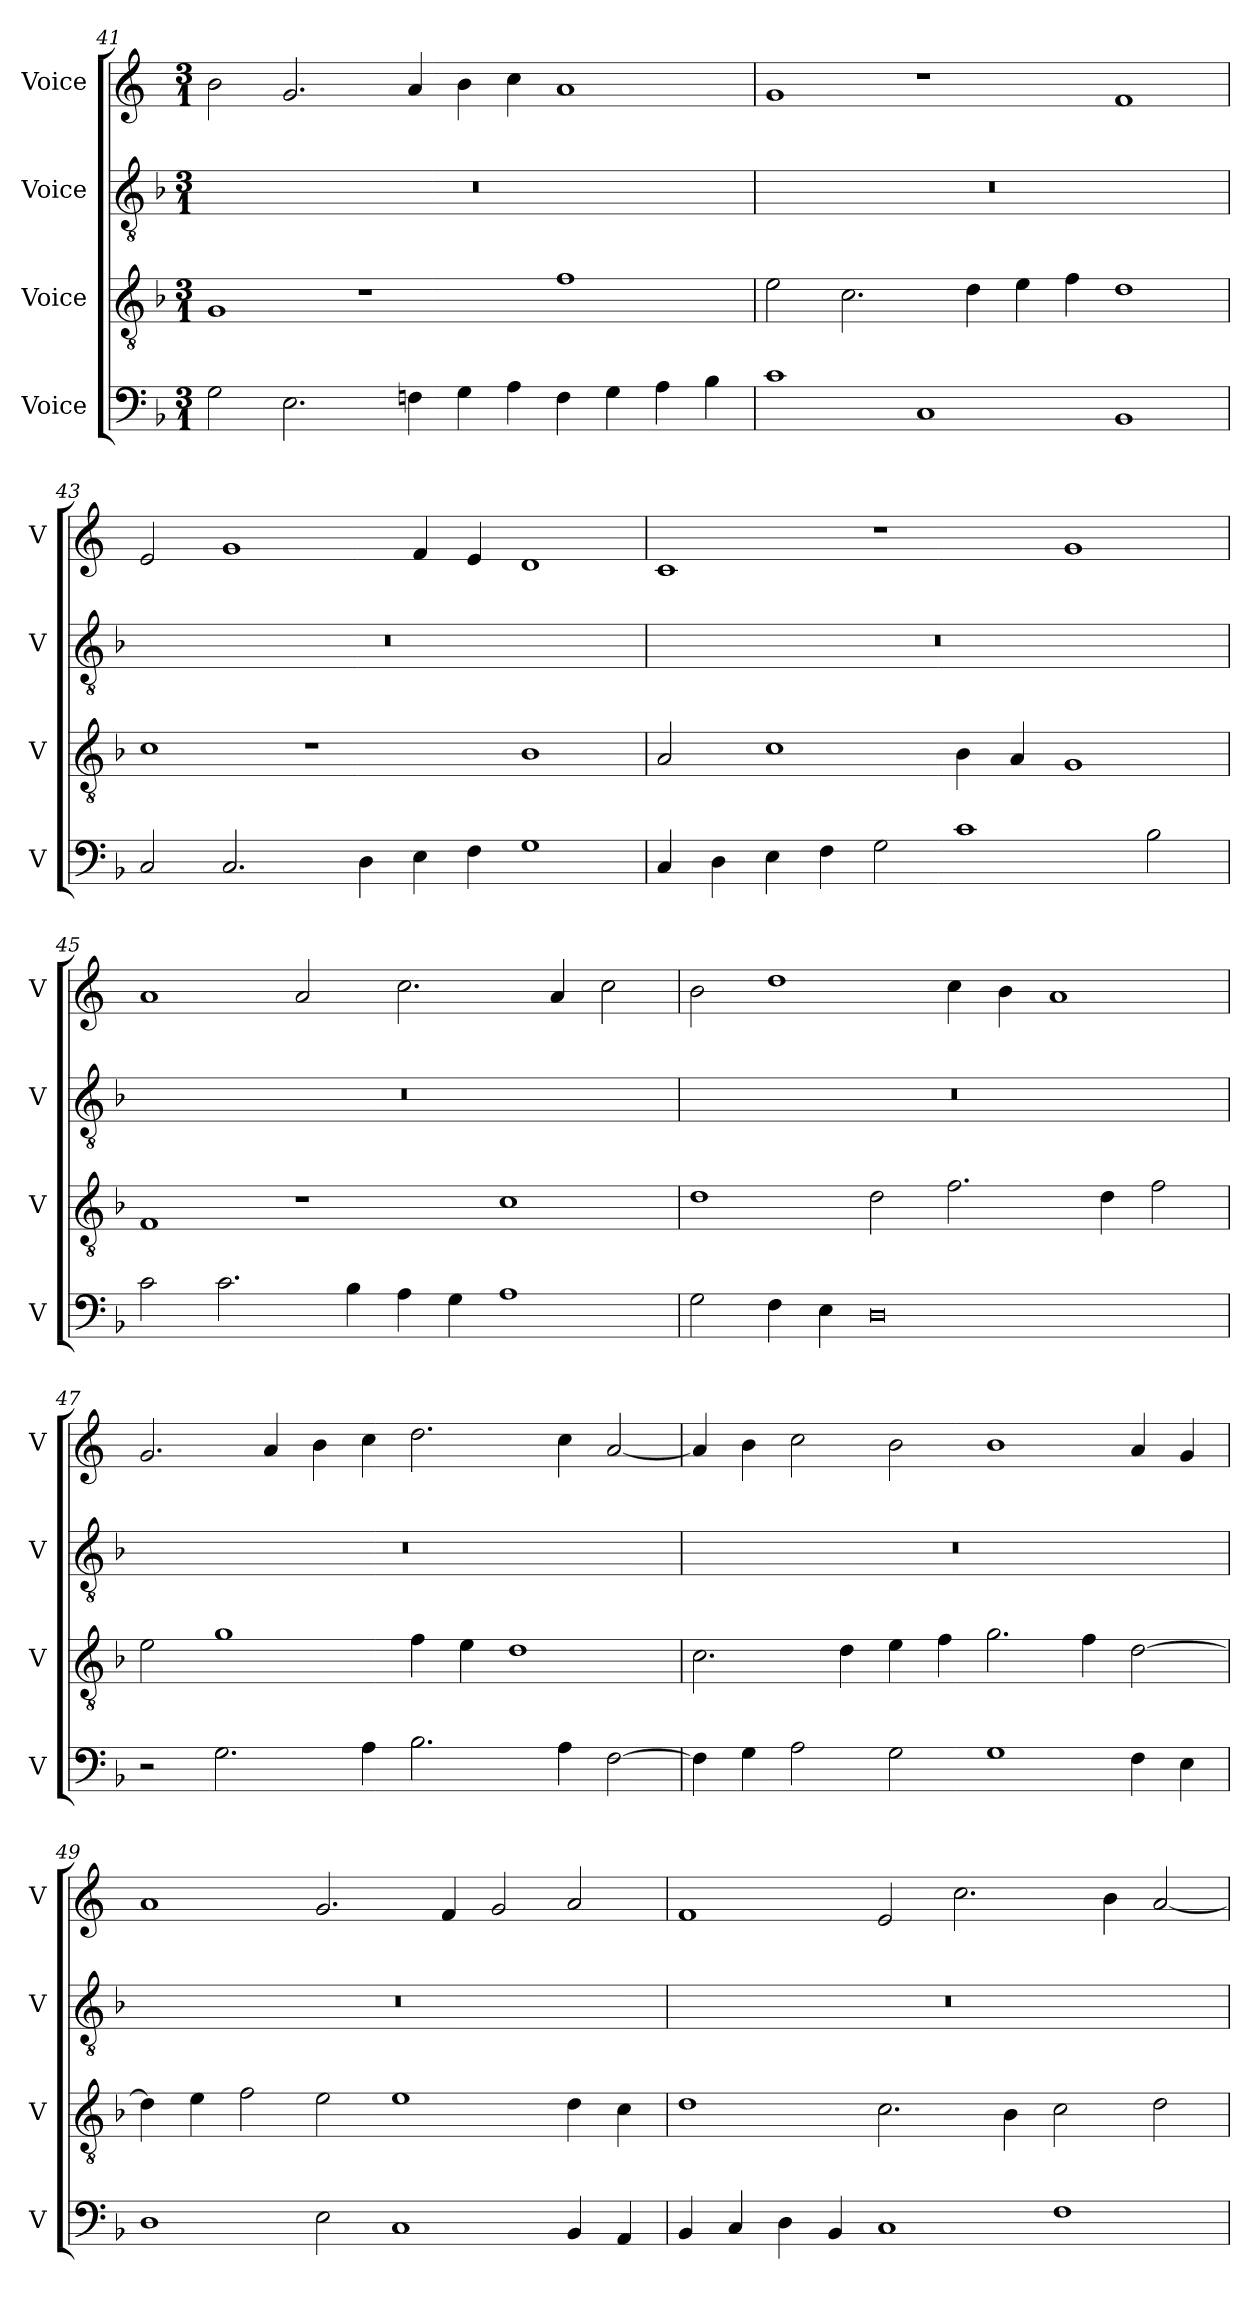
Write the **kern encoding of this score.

**kern	**kern	**kern	**kern
*part4	*part3	*part2	*part1
*staff4	*staff3	*staff2	*staff1
*I"Voice	*I"Voice	*I"Voice	*I"Voice
*I'V	*I'V	*I'V	*I'V
*clefF4	*clefGv2	*clefGv2	*clefG2
*k[b-]	*k[b-]	*k[b-]	*k[]
*M3/1	*M3/1	*M3/1	*M3/1
=41	=41	=41	=41
2G\	1G	0.r	2b\
2.E\	.	.	2.g/
.	1r	.	.
4Fn\	.	.	4a/
4G\	.	.	4b\
4A\	.	.	4cc\
4F\	1f	.	1a
4G\	.	.	.
4A\	.	.	.
4B-\	.	.	.
!!LO:PB:g=z
=42	=42	=42	=42
1c	2e\	0.r	1g
.	2.c\	.	.
1C	.	.	1r
.	4d\	.	.
.	4e\	.	.
.	4f\	.	.
1BB-	1d	.	1f
=43	=43	=43	=43
2C/	1c	0.r	2e/
2.C/	.	.	1g
.	1r	.	.
4D\	.	.	.
4E\	.	.	4f/
4F\	.	.	4e/
1G	1B-	.	1d
!!LO:LB:g=z
=44	=44	=44	=44
4C/	2A/	0.r	1c
4D\	.	.	.
4E\	1c	.	.
4F\	.	.	.
2G\	.	.	1r
1c	4B-\	.	.
.	4A/	.	.
.	1G	.	1g
2B-\	.	.	.
=45	=45	=45	=45
2c\	1F	0.r	1a
2.c\	.	.	.
.	1r	.	2a/
4B-\	.	.	.
4A\	.	.	2.cc\
4G\	.	.	.
1A	1c	.	.
.	.	.	4a/
.	.	.	2cc\
!!LO:LB:g=z
=46	=46	=46	=46
2G\	1d	0.r	2b\
4F\	.	.	1dd
4E\	.	.	.
0D	2d\	.	.
.	2.f\	.	4cc\
.	.	.	4b\
.	.	.	1a
.	4d\	.	.
.	2f\	.	.
=47	=47	=47	=47
2r	2e\	0.r	2.g/
2.G\	1g	.	.
.	.	.	4a/
.	.	.	4b\
4A\	.	.	4cc\
2.B-\	4f\	.	2.dd\
.	4e\	.	.
.	1d	.	.
4A\	.	.	4cc\
[2F\	.	.	[2a/
!!LO:LB:g=z
=48	=48	=48	=48
4F\]	2.c\	0.r	4a/]
4G\	.	.	4b\
2A\	.	.	2cc\
.	4d\	.	.
2G\	4e\	.	2b\
.	4f\	.	.
1G	2.g\	.	1b
.	4f\	.	.
4F\	[2d\	.	4a/
4E\	.	.	4g/
=49	=49	=49	=49
1D	4d\]	0.r	1a
.	4e\	.	.
.	2f\	.	.
2E\	2e\	.	2.g/
1C	1e	.	.
.	.	.	4f/
.	.	.	2g/
4BB-/	4d\	.	2a/
4AA/	4c\	.	.
!!LO:PB:g=z
=50	=50	=50	=50
4BB-/	1d	0.r	1f
4C/	.	.	.
4D\	.	.	.
4BB-/	.	.	.
1C	2.c\	.	2e/
.	.	.	2.cc\
.	4B-\	.	.
1F	2c\	.	.
.	.	.	4b\
.	2d\	.	[2a/
=	=	=	=
*-	*-	*-	*-
